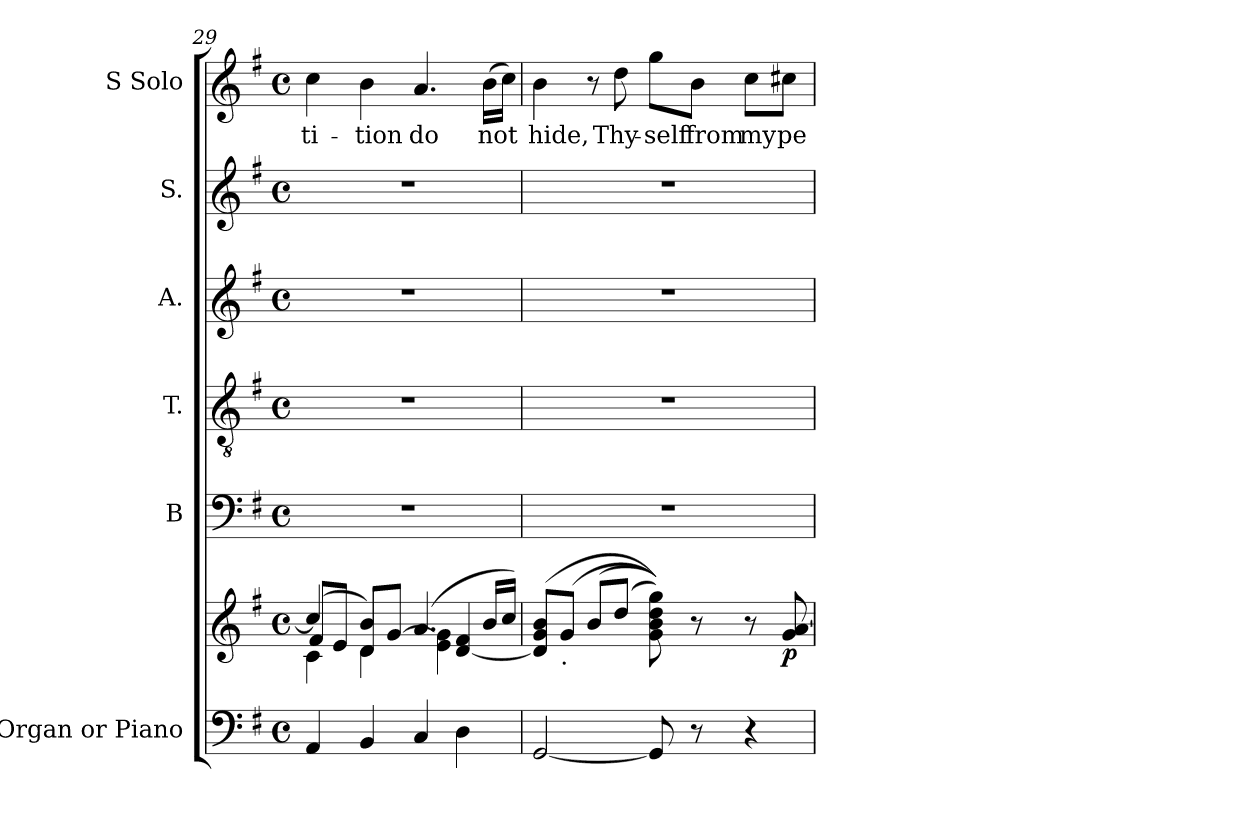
**kern	**kern	**dynam	**kern	**kern	**kern	**kern	**kern	**text
*part6	*part6	*part6	*part5	*part4	*part3	*part2	*part1	*part1
*staff7	*staff6	*staff6/7	*staff5	*staff4	*staff3	*staff2	*staff1	*staff1
*I"Organ or  Piano	*	*	*I"B	*I"T.	*I"A.	*I"S.	*I"S    Solo	*
*	*	*	*I'B.	*I'T.	*I'A.	*I'S.	*I'S.	*
*clefF4	*clefG2	*	*clefF4	*clefGv2	*clefG2	*clefG2	*clefG2	*
*	*	*	*	*ITrd7c12	*	*	*	*
*k[f#]	*k[f#]	*	*k[f#]	*k[f#]	*k[f#]	*k[f#]	*k[f#]	*
*G:	*G:	*	*G:	*G:	*G:	*G:	*G:	*
*M4/4	*M4/4	*	*M4/4	*M4/4	*M4/4	*M4/4	*M4/4	*
*met(c)	*met(c)	*	*met(c)	*met(c)	*met(c)	*met(c)	*met(c)	*
=29	=29	=29	=29	=29	=29	=29	=29	=29
*	*^	*	*	*	*	*	*	*
*	*	*^	*	*	*	*	*	*	*
4AA/	(4cc/]	4c\	8f#/L	.	1r	1r	1r	1r	4cc\	-ti-
.	.	.	8e/J	.	.	.	.	.	.	.
4BB/	4b/)	4d\	8d/L	.	.	.	.	.	4b\	-tion
.	.	.	[8g/J	.	.	.	.	.	.	.
4C/	(4.a/	4e\ 4g\]	2ryy	.	.	.	.	.	4.a/	do
4D\	.	[4d/ 4f#/	.	.	.	.	.	.	.	.
.	16b/LL	.	.	.	.	.	.	.	(16b\LL	not
.	16cc/JJ)	.	.	.	.	.	.	.	16cc\JJ)	.
*	*v	*v	*v	*	*	*	*	*	*	*
=30	=30	=30	=30	=30	=30	=30	=30	=30
[2GG/	(8d]/ 8g/ 8b/L	.	1r	1r	1r	1r	4b\	hide,
!	!LO:TX:b:t=.	!	!	!	!	!	!	!
.	(8g/J	.	.	.	.	.	.	.
.	(8b:/L	.	.	.	.	.	8r	.
.	(8dd:/J	.	.	.	.	.	8dd\	Thy-
8GG/]	8g\ 8b\ 8dd\ 8gg\))))	.	.	.	.	.	8gg\L	-self
8r	8r	.	.	.	.	.	8b\J	from
4r	8r	.	.	.	.	.	8cc\L	my
!	!	!LO:DY:b	!	!	!	!	!	!
.	8g/ [8a/	p	.	.	.	.	8cc#X\J	pe-
=	=	=	=	=	=	=	=	=
*-	*-	*-	*-	*-	*-	*-	*-	*-
